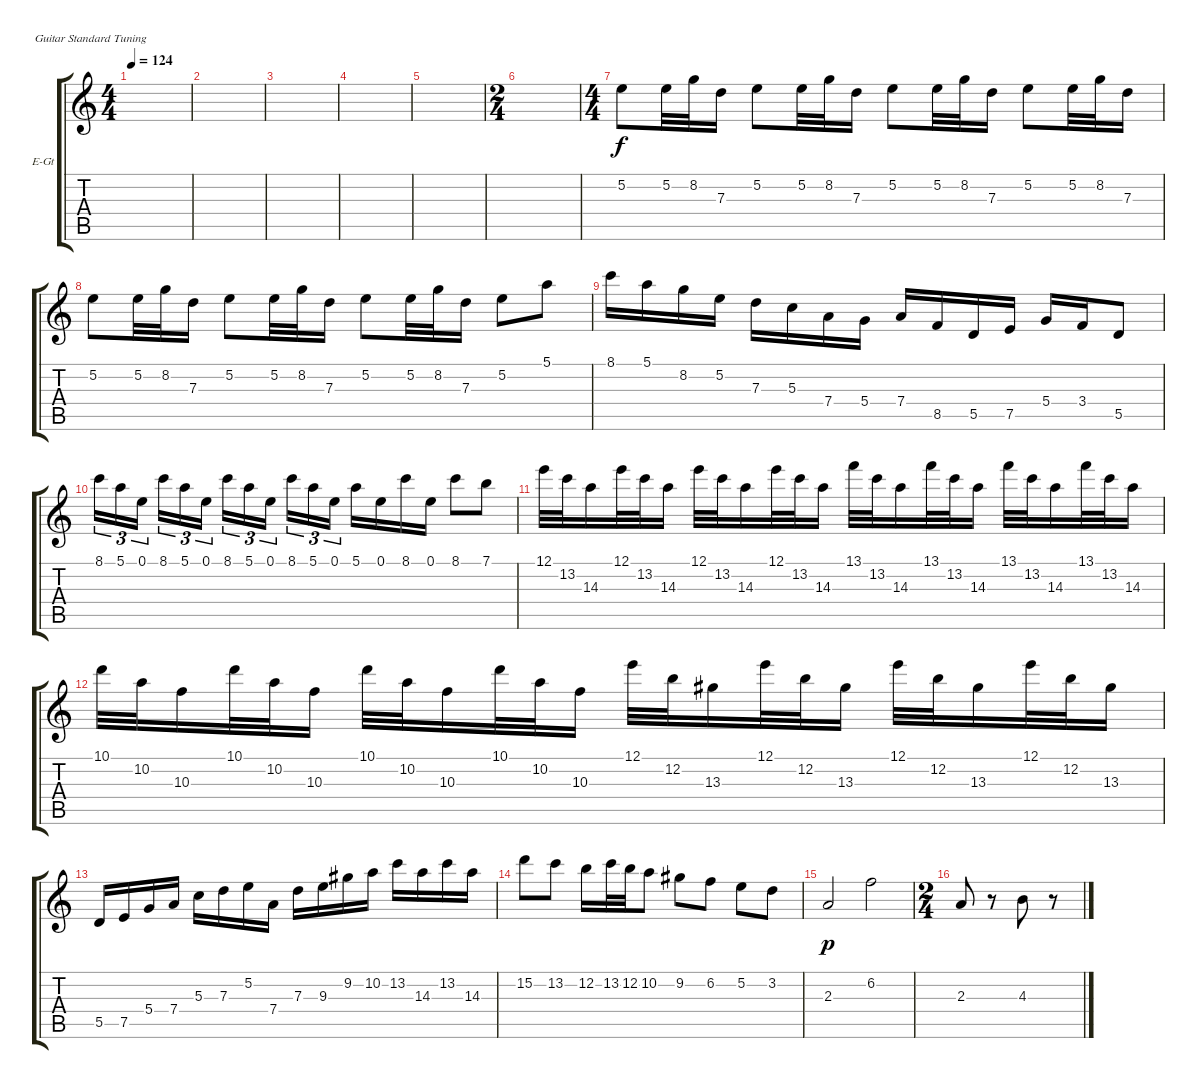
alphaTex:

\defaultSystemsLayout 4
\bracketExtendMode groupsimilarinstruments
\firstSystemTrackNameOrientation horizontal
\otherSystemsTrackNameOrientation horizontal
\track ("Electric Guitar (соло)" "E-Gt") {instrument overdrivenguitar}
\staff {score tabs}
\tuning (E4 B3 G3 D3 A2 E2)
\ts (4 4)
\tempo 124
\clef g2
\ks c
|
|
|
|
|
\ts (2 4)
|
\ts (4 4)
5.2.8{dy f} 5.2.32 8.2.32 7.3.16 5.2.8 5.2.32 8.2.32 7.3.16 5.2.8 5.2.32 8.2.32 7.3.16 5.2.8 5.2.32 8.2.32 7.3.16 |
5.2.8 5.2.32 8.2.32 7.3.16 5.2.8 5.2.32 8.2.32 7.3.16 5.2.8 5.2.32 8.2.32 7.3.16 5.2.8 5.1.8 |
8.1.16 5.1.16 8.2.16 5.2.16 7.3.16 5.3.16 7.4.16 5.4.16 7.4.16 8.5.16 5.5.16 7.5.16 5.4.16 3.4.16 5.5.8 |
8.1.16{tu (3 2)} 5.1.16{tu (3 2)} 0.1.16{tu (3 2)} 8.1.16{tu (3 2)} 5.1.16{tu (3 2)} 0.1.16{tu (3 2)} 8.1.16{tu (3 2)} 5.1.16{tu (3 2)} 0.1.16{tu (3 2)} 8.1.16{tu (3 2)} 5.1.16{tu (3 2)} 0.1.16{tu (3 2)} 5.1.16 0.1.16 8.1.16 0.1.16 8.1.8 7.1.8 |
12.1.32 13.2.32 14.3.16 12.1.32 13.2.32 14.3.16 12.1.32 13.2.32 14.3.16 12.1.32 13.2.32 14.3.16 13.1.32 13.2.32 14.3.16 13.1.32 13.2.32 14.3.16 13.1.32 13.2.32 14.3.16 13.1.32 13.2.32 14.3.16 |
10.1.32 10.2.32 10.3.16 10.1.32 10.2.32 10.3.16 10.1.32 10.2.32 10.3.16 10.1.32 10.2.32 10.3.16 12.1.32 12.2.32 13.3.16 12.1.32 12.2.32 13.3.16 12.1.32 12.2.32 13.3.16 12.1.32 12.2.32 13.3.16 |
5.5.16 7.5.16 5.4.16 7.4.16 5.3.16 7.3.16 5.2.16 7.4.16 7.3.16 9.3.16 9.2.16 10.2.16 13.2.16 14.3.16 13.2.16 14.3.16 |
15.2.8 13.2.8 12.2.16 13.2.32 12.2.32 10.2.8 9.2.8 6.2.8 5.2.8 3.2.8 |
2.3.2{dy p} 6.2.2 |
\ts (2 4)
2.3.8 r.8 4.3.8 r.8
